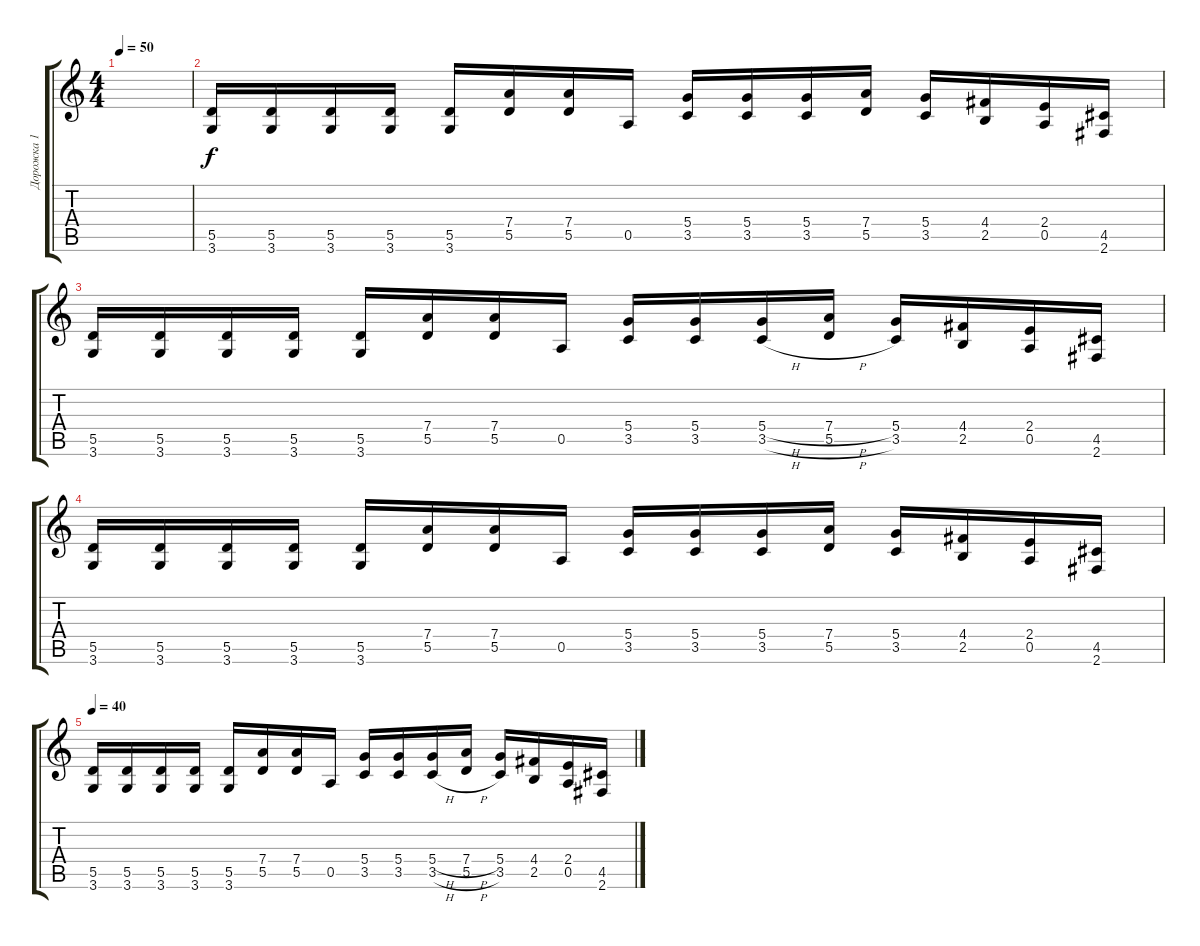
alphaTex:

\track ("Дорожка 1" "Дорожка 1") {instrument electricguitarmuted}
\staff {score tabs}
\tuning (E4 B3 G3 D3 A2 E2) {hide}
\ts (4 4)
\tempo 50
\clef g2
\ks c
|
(5.5 3.6).16 (5.5 3.6).16 (5.5 3.6).16 (5.5 3.6).16 (5.5 3.6).16 (7.4 5.5).16 (7.4 5.5).16 0.5.16 (5.4 3.5).16 (5.4 3.5).16 (5.4 3.5).16 (7.4 5.5).16 (5.4 3.5).16 (4.4 2.5).16 (2.4 0.5).16 (4.5 2.6).16 |
(5.5 3.6).16 (5.5 3.6).16 (5.5 3.6).16 (5.5 3.6).16 (5.5 3.6).16 (7.4 5.5).16 (7.4 5.5).16 0.5.16 (5.4 3.5).16 (5.4 3.5).16 (5.4{h} 3.5{h}).16 (7.4{h} 5.5{h}).16 (5.4 3.5).16 (4.4 2.5).16 (2.4 0.5).16 (4.5 2.6).16 |
(5.5 3.6).16 (5.5 3.6).16 (5.5 3.6).16 (5.5 3.6).16 (5.5 3.6).16 (7.4 5.5).16 (7.4 5.5).16 0.5.16 (5.4 3.5).16 (5.4 3.5).16 (5.4 3.5).16 (7.4 5.5).16 (5.4 3.5).16 (4.4 2.5).16 (2.4 0.5).16 (4.5 2.6).16 |
\tempo 40
(5.5 3.6).16 (5.5 3.6).16 (5.5 3.6).16 (5.5 3.6).16 (5.5 3.6).16 (7.4 5.5).16 (7.4 5.5).16 0.5.16 (5.4 3.5).16 (5.4 3.5).16 (5.4{h} 3.5{h}).16 (7.4{h} 5.5{h}).16 (5.4 3.5).16 (4.4 2.5).16 (2.4 0.5).16 (4.5 2.6).16
